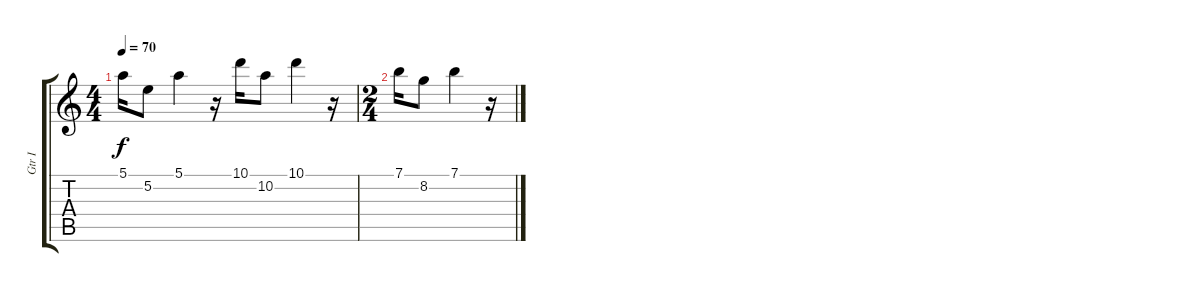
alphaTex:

\track ("Gtr I" "Gtr I") {instrument electricguitarjazz}
\staff {score tabs}
\tuning (E4 B3 G3 D3 A2 E2) {hide}
\ts (4 4)
\tempo 70
\clef g2
\ks c
5.1.16{dy f} 5.2.8 5.1.4 r.16 10.1.16 10.2.8 10.1.4 r.16 |
\ts (2 4)
7.1.16 8.2.8 7.1.4 r.16
